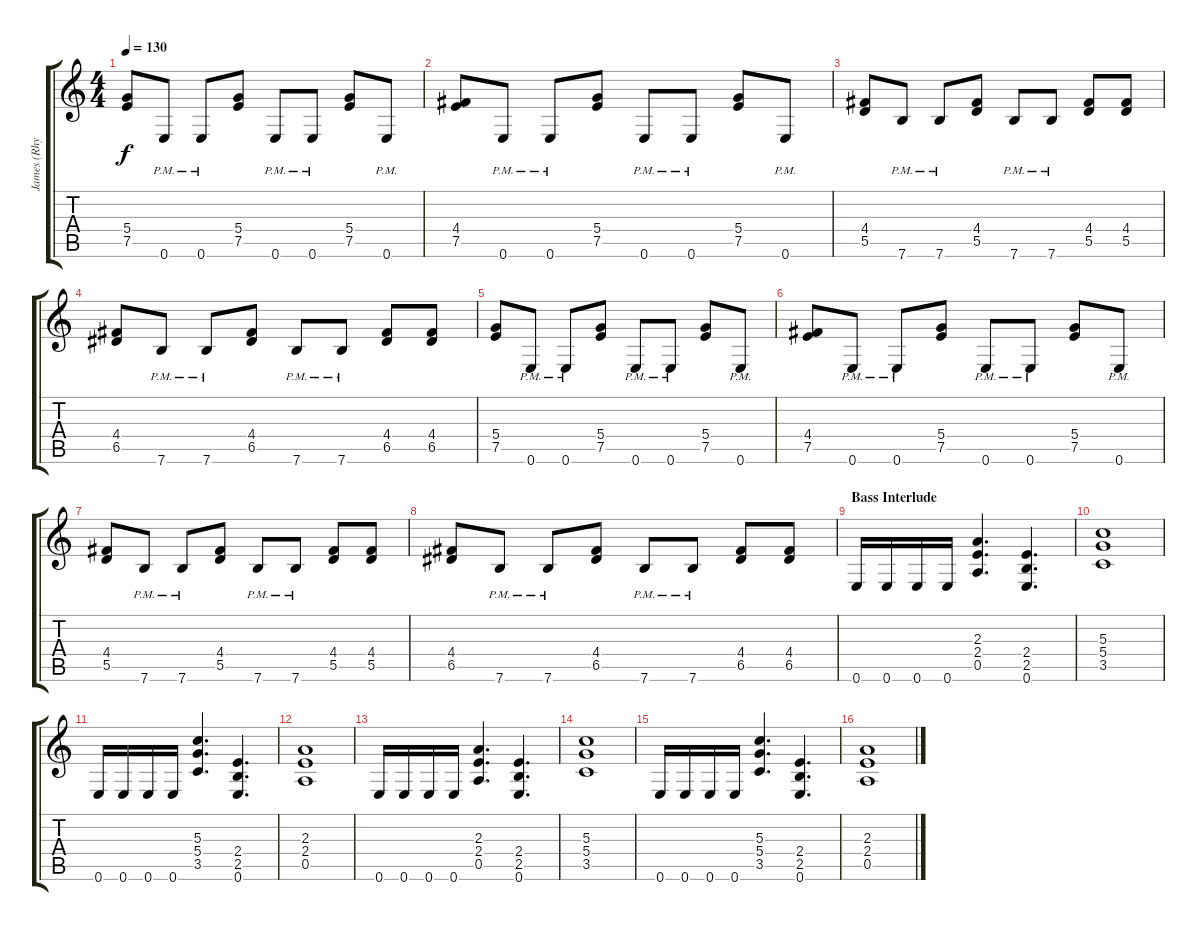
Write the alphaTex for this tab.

\track ("James (Rhythm Guitar)" "James (Rhy") {instrument distortionguitar}
\staff {score tabs}
\tuning (E4 B3 G3 D3 A2 E2) {hide}
\ts (4 4)
\tempo 130
\clef g2
\ks c
(5.4 7.5).8{dy f} 0.6{pm}.8 0.6{pm}.8 (5.4 7.5).8 0.6{pm}.8 0.6{pm}.8 (5.4 7.5).8 0.6{pm}.8 |
(4.4 7.5).8 0.6{pm}.8 0.6{pm}.8 (5.4 7.5).8 0.6{pm}.8 0.6{pm}.8 (5.4 7.5).8 0.6{pm}.8 |
(4.4 5.5).8 7.6{pm}.8 7.6{pm}.8 (4.4 5.5).8 7.6{pm}.8 7.6{pm}.8 (4.4 5.5).8 (4.4 5.5).8 |
(4.4 6.5).8 7.6{pm}.8 7.6{pm}.8 (4.4 6.5).8 7.6{pm}.8 7.6{pm}.8 (4.4 6.5).8 (4.4 6.5).8 |
(5.4 7.5).8 0.6{pm}.8 0.6{pm}.8 (5.4 7.5).8 0.6{pm}.8 0.6{pm}.8 (5.4 7.5).8 0.6{pm}.8 |
(4.4 7.5).8 0.6{pm}.8 0.6{pm}.8 (5.4 7.5).8 0.6{pm}.8 0.6{pm}.8 (5.4 7.5).8 0.6{pm}.8 |
(4.4 5.5).8 7.6{pm}.8 7.6{pm}.8 (4.4 5.5).8 7.6{pm}.8 7.6{pm}.8 (4.4 5.5).8 (4.4 5.5).8 |
(4.4 6.5).8 7.6{pm}.8 7.6{pm}.8 (4.4 6.5).8 7.6{pm}.8 7.6{pm}.8 (4.4 6.5).8 (4.4 6.5).8 |
\section ("" "Bass Interlude")
0.6.16 0.6.16 0.6.16 0.6.16 (2.3 2.4 0.5).4{d} (2.4 2.5 0.6).4{d} |
(5.3 5.4 3.5).1 |
0.6.16 0.6.16 0.6.16 0.6.16 (5.3 5.4 3.5).4{d} (2.4 2.5 0.6).4{d} |
(2.3 2.4 0.5).1 |
0.6.16 0.6.16 0.6.16 0.6.16 (2.3 2.4 0.5).4{d} (2.4 2.5 0.6).4{d} |
(5.3 5.4 3.5).1 |
0.6.16 0.6.16 0.6.16 0.6.16 (5.3 5.4 3.5).4{d} (2.4 2.5 0.6).4{d} |
(2.3 2.4 0.5).1
